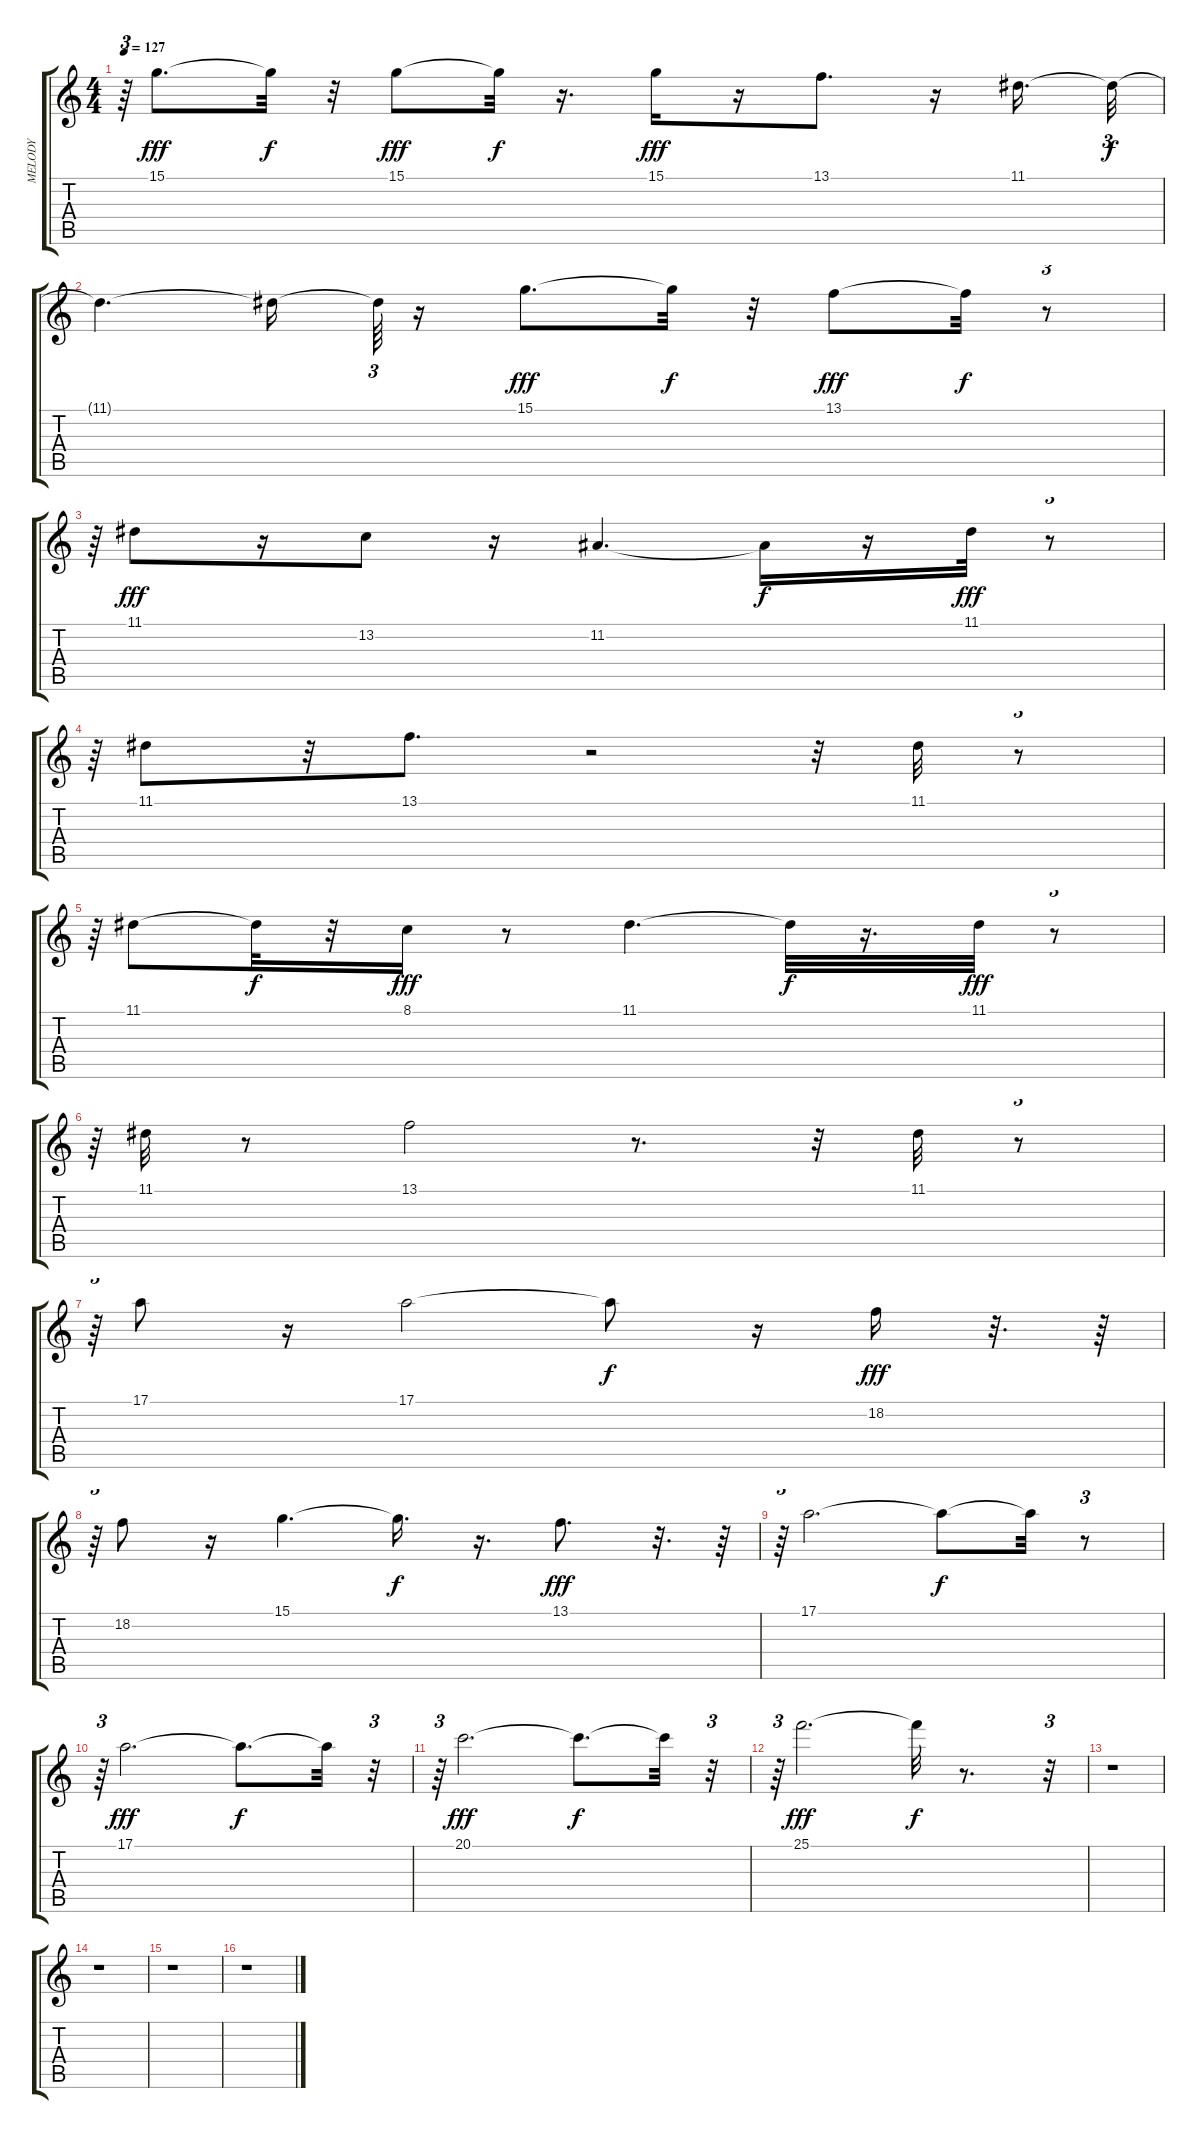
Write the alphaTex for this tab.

\track ("MELODY" "MELODY") {instrument vibraphone}
\staff {score tabs}
\tuning (E4 B3 G3 D3 A2 E2) {hide}
\ts (4 4)
\tempo 127
\clef g2
\ks c
r.64{tu (3 2) dy fff} 15.1.8{d} 15.1{t}.32{dy f} r.32 15.1.8{dy fff} 15.1{t}.32{dy f} r.16{d} 15.1.16{dy fff} r.16 13.1.8{d} r.16 11.1.16{d} 11.1{t}.32{tu (3 2) dy f} |
11.1{t}.4{d} 11.1{t}.16 11.1{t}.64{tu (3 2)} r.16 15.1.8{d dy fff} 15.1{t}.32{dy f} r.32 13.1.8{dy fff} 13.1{t}.32{dy f} r.8{tu (3 2)} |
r.64{tu (3 2)} 11.1.8{dy fff} r.16 13.2.8 r.16 11.2.4{d} 11.2{t}.16{dy f} r.16 11.1.32{dy fff} r.8{tu (3 2)} |
r.64{tu (3 2)} 11.1.8 r.32 13.1.8{d} r.2 r.32 11.1.32 r.8{tu (3 2)} |
r.64{tu (3 2)} 11.1.8 11.1{t}.32{dy f} r.32 8.1.16{dy fff} r.8 11.1.4{d} 11.1{t}.32{dy f} r.16{d} 11.1.32{dy fff} r.8{tu (3 2)} |
r.64{tu (3 2)} 11.1.32 r.8 13.1.2 r.8{d} r.32 11.1.32 r.8{tu (3 2)} |
r.64{tu (3 2)} 17.1.8 r.16 17.1.2 17.1{t}.8{dy f} r.16 18.2.16{dy fff} r.32{d} r.64 |
r.64{tu (3 2)} 18.2.8 r.16 15.1.4{d} 15.1{t}.16{d dy f} r.16{d} 13.1.8{d dy fff} r.32{d} r.64 |
r.64{tu (3 2)} 17.1.2{d} 17.1{t}.8{dy f} 17.1{t}.32 r.8{tu (3 2)} |
r.64{tu (3 2)} 17.1.2{d dy fff} 17.1{t}.8{d dy f} 17.1{t}.32 r.32{tu (3 2)} |
r.64{tu (3 2)} 20.1.2{d dy fff} 20.1{t}.8{d dy f} 20.1{t}.32 r.32{tu (3 2)} |
r.64{tu (3 2)} 25.1.2{d dy fff} 25.1{t}.32{dy f} r.8{d} r.32{tu (3 2)} |
r.1 |
r.1 |
r.1 |
r.1
